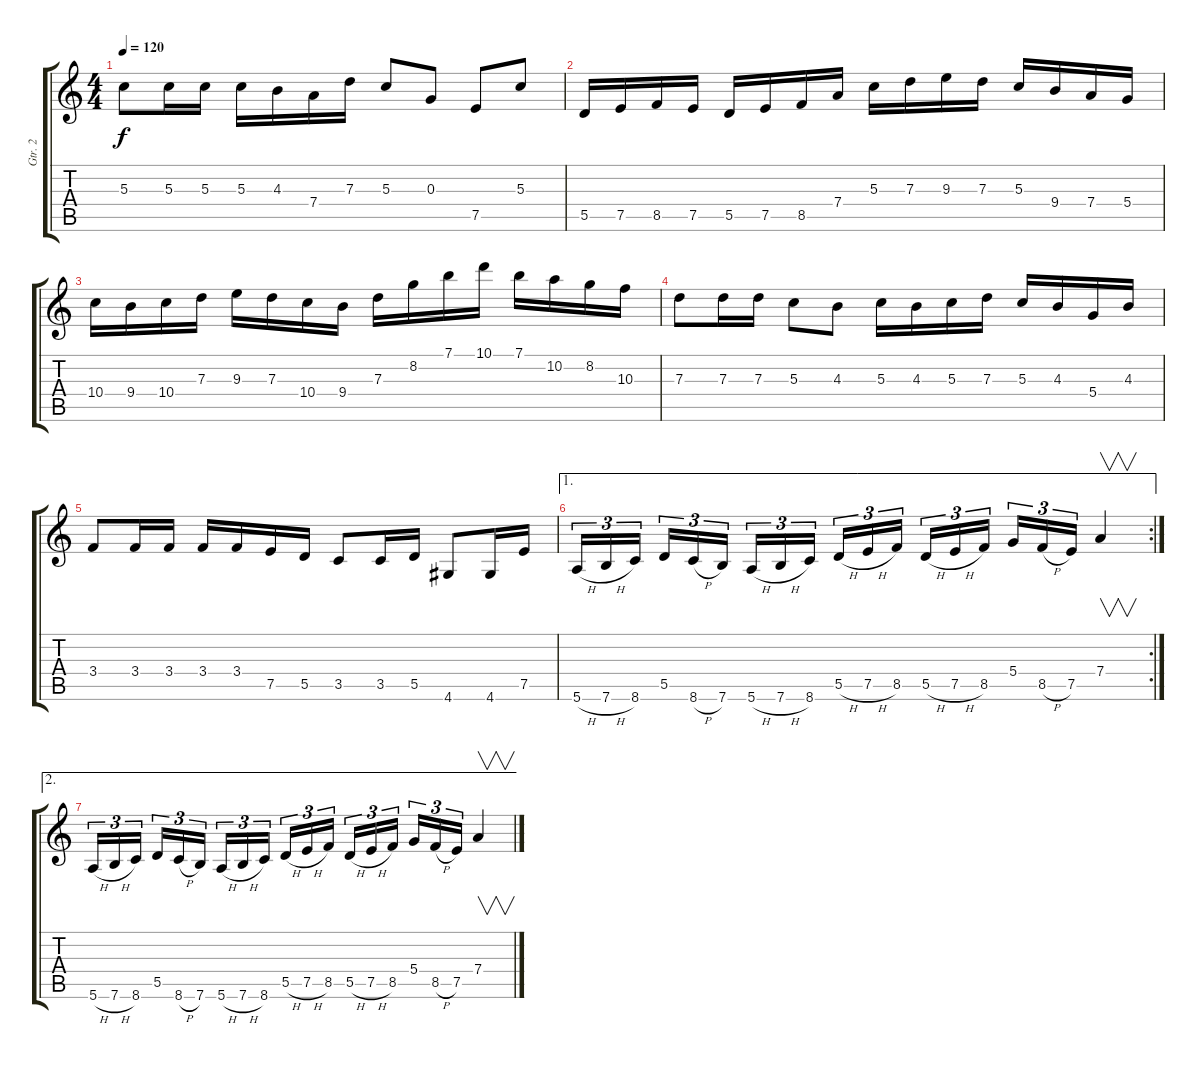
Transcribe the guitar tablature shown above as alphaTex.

\track ("Gtr. 2" "Gtr. 2") {instrument overdrivenguitar}
\staff {score tabs}
\tuning (E4 B3 G3 D3 A2 E2) {hide}
\ts (4 4)
\tempo 120
\clef g2
\ks c
5.3.8{dy f} 5.3.16 5.3.16 5.3.16 4.3.16 7.4.16 7.3.16 5.3.8 0.3.8 7.5.8 5.3.8 |
5.5.16 7.5.16 8.5.16 7.5.16 5.5.16 7.5.16 8.5.16 7.4.16 5.3.16 7.3.16 9.3.16 7.3.16 5.3.16 9.4.16 7.4.16 5.4.16 |
10.4.16 9.4.16 10.4.16 7.3.16 9.3.16 7.3.16 10.4.16 9.4.16 7.3.16 8.2.16 7.1.16 10.1.16 7.1.16 10.2.16 8.2.16 10.3.16 |
7.3.8 7.3.16 7.3.16 5.3.8 4.3.8 5.3.16 4.3.16 5.3.16 7.3.16 5.3.16 4.3.16 5.4.16 4.3.16 |
3.4.8 3.4.16 3.4.16 3.4.16 3.4.16 7.5.16 5.5.16 3.5.8 3.5.16 5.5.16 4.6.8 4.6.16 7.5.16 |
\ae 1
\rc 2
5.6{h}.16{tu (3 2)} 7.6{h}.16{tu (3 2)} 8.6.16{tu (3 2)} 5.5.16{tu (3 2)} 8.6{h}.16{tu (3 2)} 7.6.16{tu (3 2)} 5.6{h}.16{tu (3 2)} 7.6{h}.16{tu (3 2)} 8.6.16{tu (3 2)} 5.5{h}.16{tu (3 2)} 7.5{h}.16{tu (3 2)} 8.5.16{tu (3 2)} 5.5{h}.16{tu (3 2)} 7.5{h}.16{tu (3 2)} 8.5.16{tu (3 2)} 5.4.16{tu (3 2)} 8.5{h}.16{tu (3 2)} 7.5.16{tu (3 2)} 7.4.4{v} |
\ae 2
5.6{h}.16{tu (3 2)} 7.6{h}.16{tu (3 2)} 8.6.16{tu (3 2)} 5.5.16{tu (3 2)} 8.6{h}.16{tu (3 2)} 7.6.16{tu (3 2)} 5.6{h}.16{tu (3 2)} 7.6{h}.16{tu (3 2)} 8.6.16{tu (3 2)} 5.5{h}.16{tu (3 2)} 7.5{h}.16{tu (3 2)} 8.5.16{tu (3 2)} 5.5{h}.16{tu (3 2)} 7.5{h}.16{tu (3 2)} 8.5.16{tu (3 2)} 5.4.16{tu (3 2)} 8.5{h}.16{tu (3 2)} 7.5.16{tu (3 2)} 7.4.4{v}
